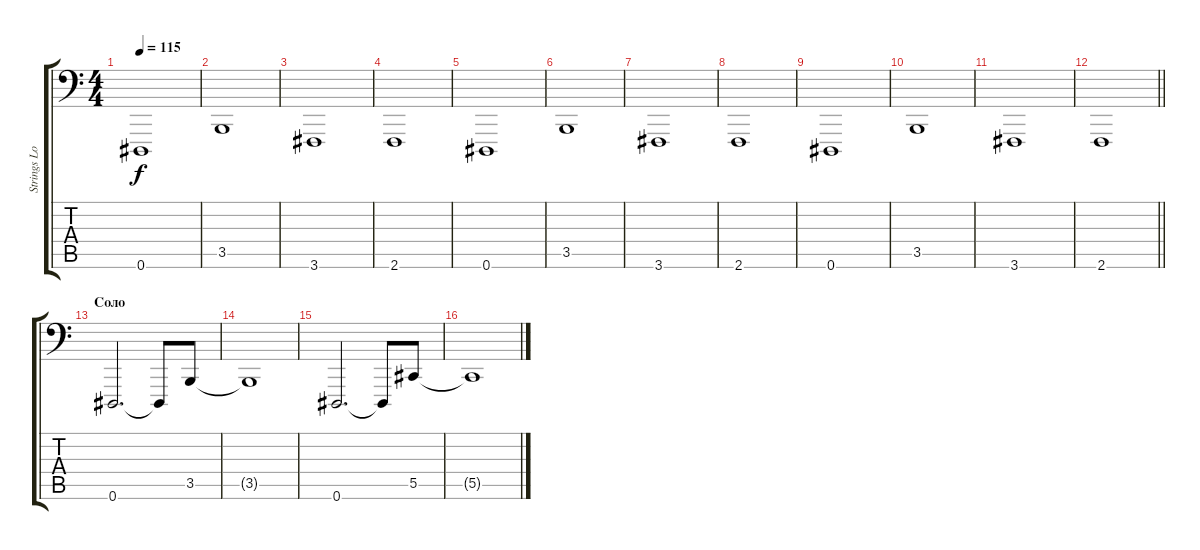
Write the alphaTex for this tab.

\track ("Strings Low" "Strings Lo") {instrument tremolostrings}
\staff {score tabs}
\tuning (Eb3 Bb2 Gb2 Db2 Ab1 Eb1) {hide}
\ts (4 4)
\tempo 115
\clef f4
\ks c
0.6.1{dy f} |
3.5.1 |
3.6.1 |
2.6.1 |
0.6.1 |
3.5.1 |
3.6.1 |
2.6.1 |
0.6.1 |
3.5.1 |
3.6.1 |
\barLineRight lightlight
2.6.1 |
\section ("" "Соло")
0.6.2{d} 0.6{t}.8 3.5.8 |
3.5{t}.1 |
0.6.2{d} 0.6{t}.8 5.5.8 |
5.5{t}.1
